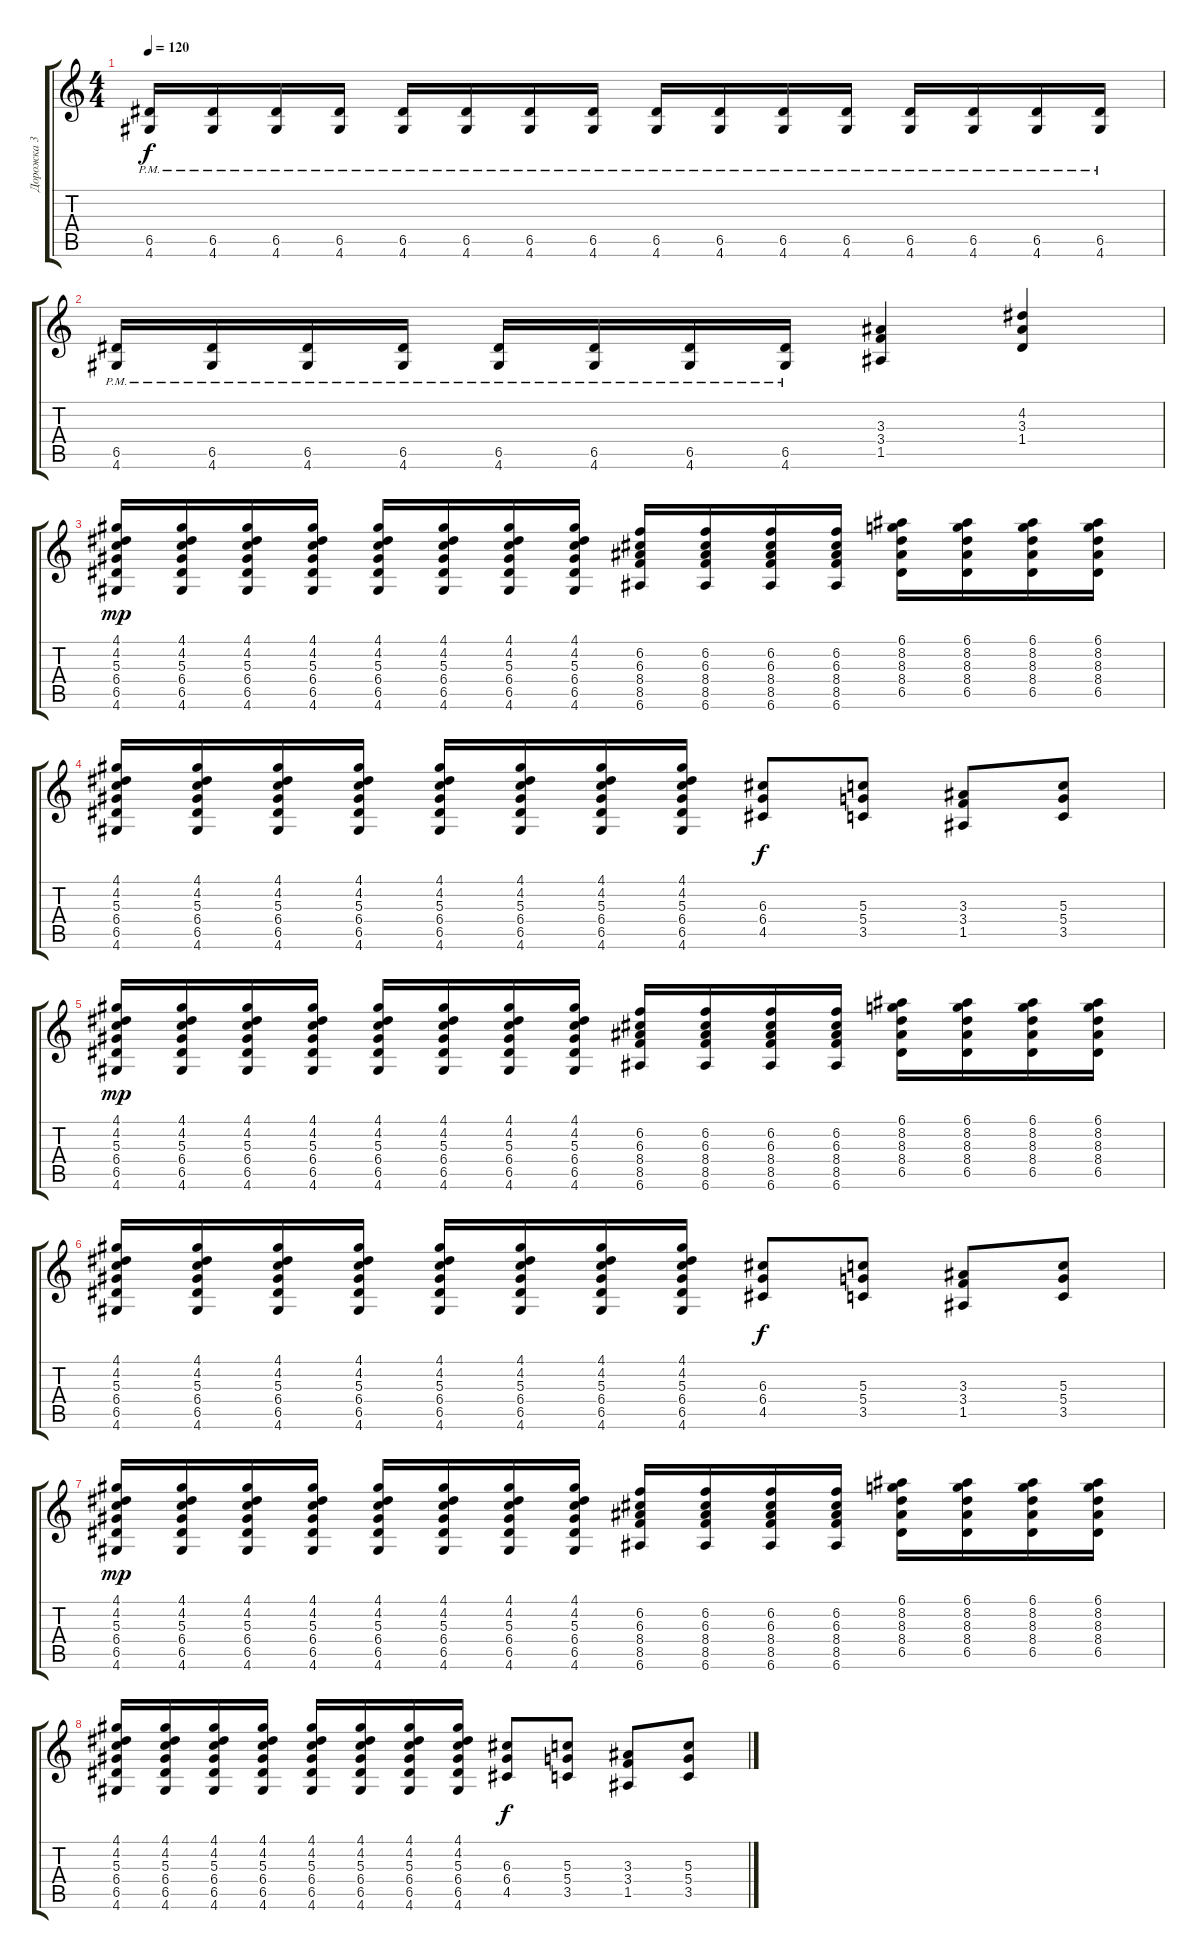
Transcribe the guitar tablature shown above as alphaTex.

\track ("Дорожка 3" "Дорожка 3") {instrument distortionguitar}
\staff {score tabs}
\tuning (E4 B3 G3 D3 A2 E2) {hide}
\ts (4 4)
\tempo 120
\clef g2
\ks c
(6.5{pm} 4.6{pm}).16{dy f} (6.5{pm} 4.6{pm}).16 (6.5{pm} 4.6{pm}).16 (6.5{pm} 4.6{pm}).16 (6.5{pm} 4.6{pm}).16 (6.5{pm} 4.6{pm}).16 (6.5{pm} 4.6{pm}).16 (6.5{pm} 4.6{pm}).16 (6.5{pm} 4.6{pm}).16 (6.5{pm} 4.6{pm}).16 (6.5{pm} 4.6{pm}).16 (6.5{pm} 4.6{pm}).16 (6.5{pm} 4.6{pm}).16 (6.5{pm} 4.6{pm}).16 (6.5{pm} 4.6{pm}).16 (6.5{pm} 4.6{pm}).16 |
(6.5{pm} 4.6{pm}).16 (6.5{pm} 4.6{pm}).16 (6.5{pm} 4.6{pm}).16 (6.5{pm} 4.6{pm}).16 (6.5{pm} 4.6{pm}).16 (6.5{pm} 4.6{pm}).16 (6.5{pm} 4.6{pm}).16 (6.5{pm} 4.6{pm}).16 (3.3 3.4 1.5).4 (4.2 3.3 1.4).4 |
(4.1 4.2 5.3 6.4 6.5 4.6).16{dy mp} (4.1 4.2 5.3 6.4 6.5 4.6).16 (4.1 4.2 5.3 6.4 6.5 4.6).16 (4.1 4.2 5.3 6.4 6.5 4.6).16 (4.1 4.2 5.3 6.4 6.5 4.6).16 (4.1 4.2 5.3 6.4 6.5 4.6).16 (4.1 4.2 5.3 6.4 6.5 4.6).16 (4.1 4.2 5.3 6.4 6.5 4.6).16 (6.2 6.3 8.4 8.5 6.6).16 (6.2 6.3 8.4 8.5 6.6).16 (6.2 6.3 8.4 8.5 6.6).16 (6.2 6.3 8.4 8.5 6.6).16 (6.1 8.2 8.3 8.4 6.5).16 (6.1 8.2 8.3 8.4 6.5).16 (6.1 8.2 8.3 8.4 6.5).16 (6.1 8.2 8.3 8.4 6.5).16 |
(4.1 4.2 5.3 6.4 6.5 4.6).16 (4.1 4.2 5.3 6.4 6.5 4.6).16 (4.1 4.2 5.3 6.4 6.5 4.6).16 (4.1 4.2 5.3 6.4 6.5 4.6).16 (4.1 4.2 5.3 6.4 6.5 4.6).16 (4.1 4.2 5.3 6.4 6.5 4.6).16 (4.1 4.2 5.3 6.4 6.5 4.6).16 (4.1 4.2 5.3 6.4 6.5 4.6).16 (6.3 6.4 4.5).8{dy f} (5.3 5.4 3.5).8 (3.3 3.4 1.5).8 (5.3 5.4 3.5).8 |
(4.1 4.2 5.3 6.4 6.5 4.6).16{dy mp} (4.1 4.2 5.3 6.4 6.5 4.6).16 (4.1 4.2 5.3 6.4 6.5 4.6).16 (4.1 4.2 5.3 6.4 6.5 4.6).16 (4.1 4.2 5.3 6.4 6.5 4.6).16 (4.1 4.2 5.3 6.4 6.5 4.6).16 (4.1 4.2 5.3 6.4 6.5 4.6).16 (4.1 4.2 5.3 6.4 6.5 4.6).16 (6.2 6.3 8.4 8.5 6.6).16 (6.2 6.3 8.4 8.5 6.6).16 (6.2 6.3 8.4 8.5 6.6).16 (6.2 6.3 8.4 8.5 6.6).16 (6.1 8.2 8.3 8.4 6.5).16 (6.1 8.2 8.3 8.4 6.5).16 (6.1 8.2 8.3 8.4 6.5).16 (6.1 8.2 8.3 8.4 6.5).16 |
(4.1 4.2 5.3 6.4 6.5 4.6).16 (4.1 4.2 5.3 6.4 6.5 4.6).16 (4.1 4.2 5.3 6.4 6.5 4.6).16 (4.1 4.2 5.3 6.4 6.5 4.6).16 (4.1 4.2 5.3 6.4 6.5 4.6).16 (4.1 4.2 5.3 6.4 6.5 4.6).16 (4.1 4.2 5.3 6.4 6.5 4.6).16 (4.1 4.2 5.3 6.4 6.5 4.6).16 (6.3 6.4 4.5).8{dy f} (5.3 5.4 3.5).8 (3.3 3.4 1.5).8 (5.3 5.4 3.5).8 |
(4.1 4.2 5.3 6.4 6.5 4.6).16{dy mp} (4.1 4.2 5.3 6.4 6.5 4.6).16 (4.1 4.2 5.3 6.4 6.5 4.6).16 (4.1 4.2 5.3 6.4 6.5 4.6).16 (4.1 4.2 5.3 6.4 6.5 4.6).16 (4.1 4.2 5.3 6.4 6.5 4.6).16 (4.1 4.2 5.3 6.4 6.5 4.6).16 (4.1 4.2 5.3 6.4 6.5 4.6).16 (6.2 6.3 8.4 8.5 6.6).16 (6.2 6.3 8.4 8.5 6.6).16 (6.2 6.3 8.4 8.5 6.6).16 (6.2 6.3 8.4 8.5 6.6).16 (6.1 8.2 8.3 8.4 6.5).16 (6.1 8.2 8.3 8.4 6.5).16 (6.1 8.2 8.3 8.4 6.5).16 (6.1 8.2 8.3 8.4 6.5).16 |
(4.1 4.2 5.3 6.4 6.5 4.6).16 (4.1 4.2 5.3 6.4 6.5 4.6).16 (4.1 4.2 5.3 6.4 6.5 4.6).16 (4.1 4.2 5.3 6.4 6.5 4.6).16 (4.1 4.2 5.3 6.4 6.5 4.6).16 (4.1 4.2 5.3 6.4 6.5 4.6).16 (4.1 4.2 5.3 6.4 6.5 4.6).16 (4.1 4.2 5.3 6.4 6.5 4.6).16 (6.3 6.4 4.5).8{dy f} (5.3 5.4 3.5).8 (3.3 3.4 1.5).8 (5.3 5.4 3.5).8
